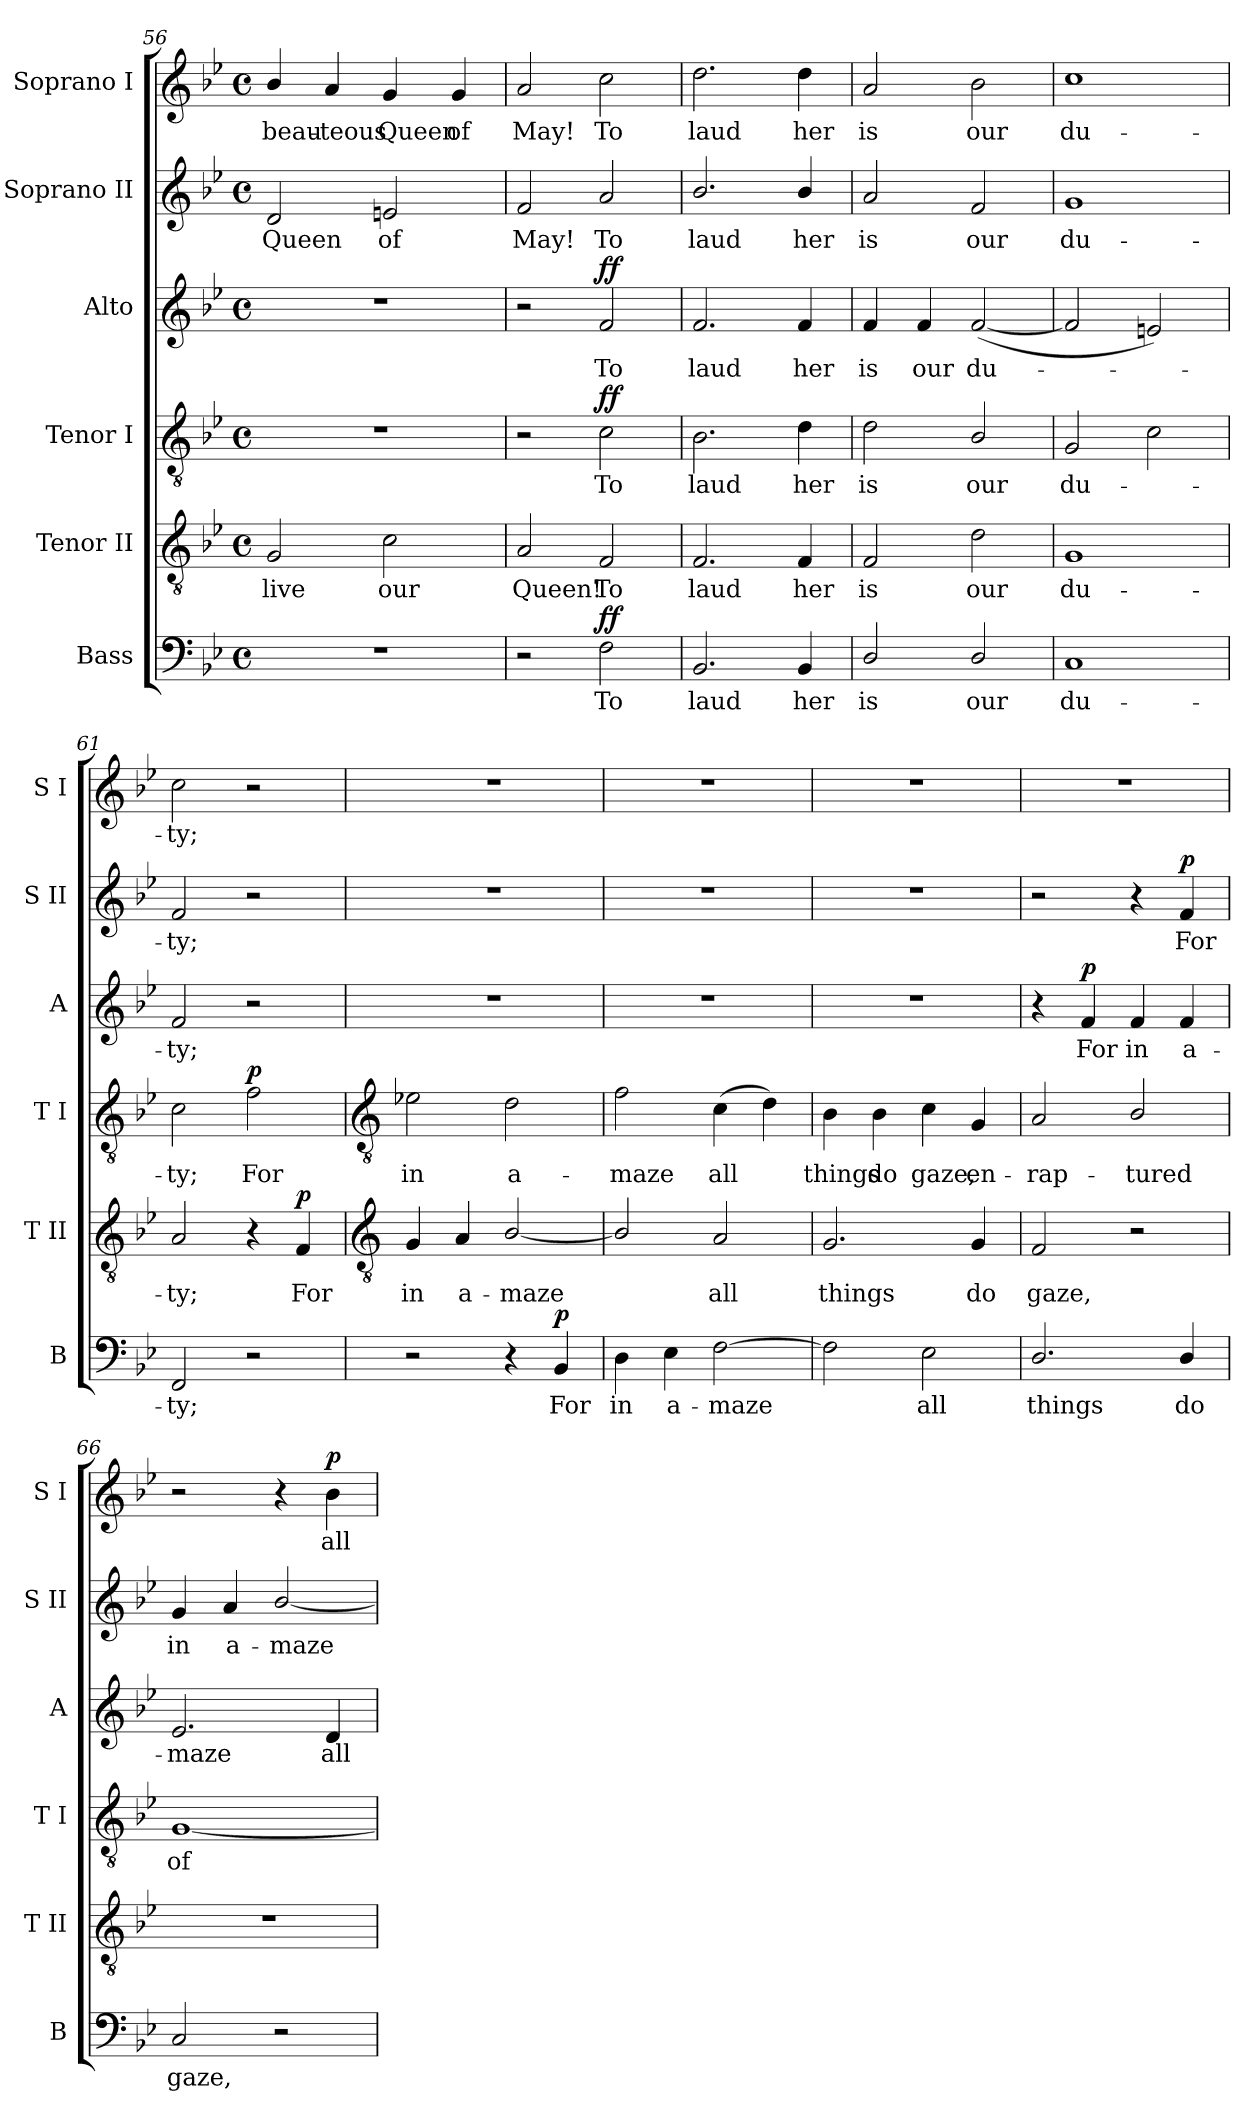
**kern	**text	**dynam	**kern	**text	**dynam	**kern	**text	**dynam	**kern	**text	**dynam	**kern	**text	**dynam	**kern	**text	**dynam
*part6	*part6	*part6	*part5	*part5	*part5	*part4	*part4	*part4	*part3	*part3	*part3	*part2	*part2	*part2	*part1	*part1	*part1
*staff6	*staff6	*staff6	*staff5	*staff5	*staff5	*staff4	*staff4	*staff4	*staff3	*staff3	*staff3	*staff2	*staff2	*staff2	*staff1	*staff1	*staff1
*I"Bass	*	*	*I"Tenor II	*	*	*I"Tenor I	*	*	*I"Alto	*	*	*I"Soprano II	*	*	*I"Soprano I	*	*
*I'B	*	*	*I'T II	*	*	*I'T I	*	*	*I'A	*	*	*I'S II	*	*	*I'S I	*	*
!!LO:LB:g=z
*clefF4	*	*	*clefGv2	*	*	*clefGv2	*	*	*clefG2	*	*	*clefG2	*	*	*clefG2	*	*
*k[b-e-]	*	*	*k[b-e-]	*	*	*k[b-e-]	*	*	*k[b-e-]	*	*	*k[b-e-]	*	*	*k[b-e-]	*	*
*B-:	*	*	*B-:	*	*	*B-:	*	*	*B-:	*	*	*B-:	*	*	*B-:	*	*
*M4/4	*	*	*M4/4	*	*	*M4/4	*	*	*M4/4	*	*	*M4/4	*	*	*M4/4	*	*
*met(c)	*	*	*met(c)	*	*	*met(c)	*	*	*met(c)	*	*	*met(c)	*	*	*met(c)	*	*
=56	=56	=56	=56	=56	=56	=56	=56	=56	=56	=56	=56	=56	=56	=56	=56	=56	=56
!	!	!	!	!LO:LY:b	!	!	!	!	!	!	!	!	!LO:LY:b	!	!	!LO:LY:b	!
1r	.	.	2G	live	.	1r	.	.	1r	.	.	2d	Queen	.	4b-/	beau-	.
!	!	!	!	!	!	!	!	!	!	!	!	!	!	!	!	!LO:LY:b	!
.	.	.	.	.	.	.	.	.	.	.	.	.	.	.	4a	-teous	.
!	!	!	!	!LO:LY:b	!	!	!	!	!	!	!	!	!LO:LY:b	!	!	!LO:LY:b	!
.	.	.	2c	our	.	.	.	.	.	.	.	2en	of	.	4g	Queen	.
!	!	!	!	!	!	!	!	!	!	!	!	!	!	!	!	!LO:LY:b	!
.	.	.	.	.	.	.	.	.	.	.	.	.	.	.	4g	of	.
=57	=57	=57	=57	=57	=57	=57	=57	=57	=57	=57	=57	=57	=57	=57	=57	=57	=57
!	!	!	!	!LO:LY:b	!	!	!	!	!	!	!	!	!LO:LY:b	!	!	!LO:LY:b	!
2r	.	.	2A	Queen!	.	2r	.	.	2r	.	.	2f	May!	.	2a	May!	.
!	!LO:LY:b	!LO:DY:b	!	!LO:LY:b	!	!	!LO:LY:b	!LO:DY:b	!	!LO:LY:b	!LO:DY:b	!	!LO:LY:b	!	!	!LO:LY:b	!
2F	To	ff	2F	To	.	2c	To	ff	2f	To	ff	2a	To	.	2cc	To	.
=58	=58	=58	=58	=58	=58	=58	=58	=58	=58	=58	=58	=58	=58	=58	=58	=58	=58
!	!LO:LY:b	!	!	!LO:LY:b	!	!	!LO:LY:b	!	!	!LO:LY:b	!	!	!LO:LY:b	!	!	!LO:LY:b	!
2.BB-	laud	.	2.F	laud	.	2.B-	laud	.	2.f	laud	.	2.b-/	laud	.	2.dd	laud	.
!	!LO:LY:b	!	!	!LO:LY:b	!	!	!LO:LY:b	!	!	!LO:LY:b	!	!	!LO:LY:b	!	!	!LO:LY:b	!
4BB-	her	.	4F	her	.	4d	her	.	4f	her	.	4b-/	her	.	4dd	her	.
=59	=59	=59	=59	=59	=59	=59	=59	=59	=59	=59	=59	=59	=59	=59	=59	=59	=59
!	!LO:LY:b	!	!	!LO:LY:b	!	!	!LO:LY:b	!	!	!LO:LY:b	!	!	!LO:LY:b	!	!	!LO:LY:b	!
2D/	is	.	2F	is	.	2d	is	.	4f	is	.	2a	is	.	2a	is	.
!	!	!	!	!	!	!	!	!	!	!LO:LY:b	!	!	!	!	!	!	!
.	.	.	.	.	.	.	.	.	4f	our	.	.	.	.	.	.	.
!	!LO:LY:b	!	!	!LO:LY:b	!	!	!LO:LY:b	!	!	!LO:LY:b	!	!	!LO:LY:b	!	!	!LO:LY:b	!
2D/	our	.	2d	our	.	2B-/	our	.	(<[2f	du-	.	2f	our	.	2b-	our	.
=60	=60	=60	=60	=60	=60	=60	=60	=60	=60	=60	=60	=60	=60	=60	=60	=60	=60
!	!LO:LY:b	!	!	!LO:LY:b	!	!	!LO:LY:b	!	!	!	!	!	!LO:LY:b	!	!	!LO:LY:b	!
1C	du-	.	1G	du-	.	2G	du-	.	2f]	.	.	1g	du-	.	1cc	du-	.
.	.	.	.	.	.	2c	.	.	2en)	.	.	.	.	.	.	.	.
=61	=61	=61	=61	=61	=61	=61	=61	=61	=61	=61	=61	=61	=61	=61	=61	=61	=61
!	!LO:LY:b	!	!	!LO:LY:b	!	!	!LO:LY:b	!	!	!LO:LY:b	!	!	!LO:LY:b	!	!	!LO:LY:b	!
2FF	-ty;	.	2A	-ty;	.	2c	ty;	.	2f	ty;	.	2f	-ty;	.	2cc	-ty;	.
!	!	!	!	!	!	!	!LO:LY:b	!LO:DY:b	!	!	!	!	!	!	!	!	!
2r	.	.	4r	.	.	2f	For	p	2r	.	.	2r	.	.	2r	.	.
!	!	!	!	!LO:LY:b	!LO:DY:b	!	!	!	!	!	!	!	!	!	!	!	!
.	.	.	4F	For	p	.	.	.	.	.	.	.	.	.	.	.	.
!!LO:LB:g=z
=62	=62	=62	=62	=62	=62	=62	=62	=62	=62	=62	=62	=62	=62	=62	=62	=62	=62
*	*	*	*clefGv2	*	*	*clefGv2	*	*	*	*	*	*	*	*	*	*	*
!	!	!	!	!LO:LY:b	!	!	!LO:LY:b	!	!	!	!	!	!	!	!	!	!
2r	.	.	4G	in	.	2e-X	in	.	1r	.	.	1r	.	.	1r	.	.
!	!	!	!	!LO:LY:b	!	!	!	!	!	!	!	!	!	!	!	!	!
.	.	.	4A	a-	.	.	.	.	.	.	.	.	.	.	.	.	.
!	!	!	!	!LO:LY:b	!	!	!LO:LY:b	!	!	!	!	!	!	!	!	!	!
4r	.	.	[2B-/	-maze	.	2d	a-	.	.	.	.	.	.	.	.	.	.
!	!LO:LY:b	!LO:DY:b	!	!	!	!	!	!	!	!	!	!	!	!	!	!	!
4BB-	For	p	.	.	.	.	.	.	.	.	.	.	.	.	.	.	.
=63	=63	=63	=63	=63	=63	=63	=63	=63	=63	=63	=63	=63	=63	=63	=63	=63	=63
!	!LO:LY:b	!	!	!	!	!	!LO:LY:b	!	!	!	!	!	!	!	!	!	!
4D	in	.	2B-/]	.	.	2f	-maze	.	1r	.	.	1r	.	.	1r	.	.
!	!LO:LY:b	!	!	!	!	!	!	!	!	!	!	!	!	!	!	!	!
4E-	a-	.	.	.	.	.	.	.	.	.	.	.	.	.	.	.	.
!	!LO:LY:b	!	!	!LO:LY:b	!	!	!LO:LY:b	!	!	!	!	!	!	!	!	!	!
[2F	-maze	.	2A	all	.	(>4c	all	.	.	.	.	.	.	.	.	.	.
.	.	.	.	.	.	4d)	.	.	.	.	.	.	.	.	.	.	.
=64	=64	=64	=64	=64	=64	=64	=64	=64	=64	=64	=64	=64	=64	=64	=64	=64	=64
!	!	!	!	!LO:LY:b	!	!	!LO:LY:b	!	!	!	!	!	!	!	!	!	!
2F]	.	.	2.G	things	.	4B-	things	.	1r	.	.	1r	.	.	1r	.	.
!	!	!	!	!	!	!	!LO:LY:b	!	!	!	!	!	!	!	!	!	!
.	.	.	.	.	.	4B-	do	.	.	.	.	.	.	.	.	.	.
!	!LO:LY:b	!	!	!	!	!	!LO:LY:b	!	!	!	!	!	!	!	!	!	!
2E-	all	.	.	.	.	4c	gaze,	.	.	.	.	.	.	.	.	.	.
!	!	!	!	!LO:LY:b	!	!	!LO:LY:b	!	!	!	!	!	!	!	!	!	!
.	.	.	4G	do	.	4G	en-	.	.	.	.	.	.	.	.	.	.
=65	=65	=65	=65	=65	=65	=65	=65	=65	=65	=65	=65	=65	=65	=65	=65	=65	=65
!	!LO:LY:b	!	!	!LO:LY:b	!	!	!LO:LY:b	!	!	!	!	!	!	!	!	!	!
2.D/	things	.	2F	gaze,	.	2A	-rap-	.	4r	.	.	2r	.	.	1r	.	.
!	!	!	!	!	!	!	!	!	!	!LO:LY:b	!LO:DY:b	!	!	!	!	!	!
.	.	.	.	.	.	.	.	.	4f	For	p	.	.	.	.	.	.
!	!	!	!	!	!	!	!LO:LY:b	!	!	!LO:LY:b	!	!	!	!	!	!	!
.	.	.	2r	.	.	2B-/	-tured	.	4f	in	.	4r	.	.	.	.	.
!	!LO:LY:b	!	!	!	!	!	!	!	!	!LO:LY:b	!	!	!LO:LY:b	!LO:DY:b	!	!	!
4D/	do	.	.	.	.	.	.	.	4f	a-	.	4f	For	p	.	.	.
=66	=66	=66	=66	=66	=66	=66	=66	=66	=66	=66	=66	=66	=66	=66	=66	=66	=66
!	!LO:LY:b	!	!	!	!	!	!LO:LY:b	!	!	!LO:LY:b	!	!	!LO:LY:b	!	!	!	!
2C	gaze,	.	1r	.	.	[1G	of	.	2.e-	-maze	.	4g	in	.	2r	.	.
!	!	!	!	!	!	!	!	!	!	!	!	!	!LO:LY:b	!	!	!	!
.	.	.	.	.	.	.	.	.	.	.	.	4a	a-	.	.	.	.
!	!	!	!	!	!	!	!	!	!	!	!	!	!LO:LY:b	!	!	!	!
2r	.	.	.	.	.	.	.	.	.	.	.	[2b-/	-maze	.	4r	.	.
!	!	!	!	!	!	!	!	!	!	!LO:LY:b	!	!	!	!	!	!LO:LY:b	!LO:DY:b
.	.	.	.	.	.	.	.	.	4d	all	.	.	.	.	4b-	all	p
=	=	=	=	=	=	=	=	=	=	=	=	=	=	=	=	=	=
*-	*-	*-	*-	*-	*-	*-	*-	*-	*-	*-	*-	*-	*-	*-	*-	*-	*-
